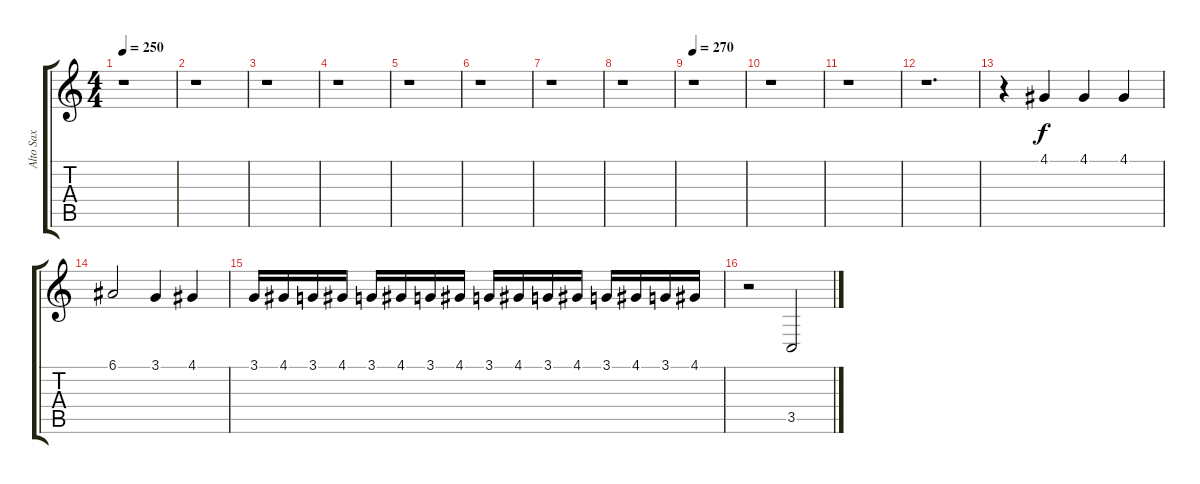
\track ("Alto Sax" "Alto Sax") {instrument altosax}
\staff {score tabs}
\tuning (E4 B3 G3 D3 A2 E2) {hide}
\ts (4 4)
\tempo 250
\clef g2
\ks c
r.1{dy f} |
r.1 |
r.1 |
r.1 |
r.1 |
r.1 |
r.1 |
r.1 |
\tempo 270
r.1 |
r.1 |
r.1 |
r.1{d} |
r.4 4.1.4 4.1.4 4.1.4 |
6.1.2 3.1.4 4.1.4 |
3.1.16 4.1.16 3.1.16 4.1.16 3.1.16 4.1.16 3.1.16 4.1.16 3.1.16 4.1.16 3.1.16 4.1.16 3.1.16 4.1.16 3.1.16 4.1.16 |
r.2 3.5.2
